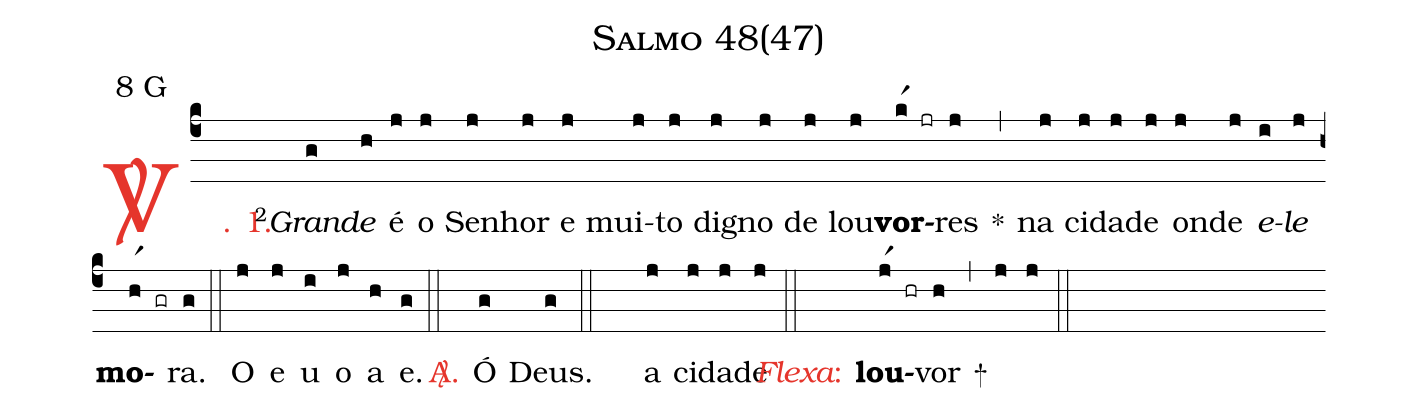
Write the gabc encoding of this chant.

name: Salmo 48(47);
mode: 8;
mode-differentia: G;
%%
(c4)

<c><sp>V/</sp>. 1.</c>() <v>\VSup{2}</v><i>Gran</i>(g)<i>de</i>(h) é(j) o(j) Se(j)nhor(j) e(j) mui(j)to(j) dig(j)no(j) de(j) lou(j)<b>vor</b>(kr1 jr)res(j) *(,) na(j) ci(j)da(j)de(j) on(j)de(j) <i>e</i>(i)<i>le</i>(j) <b>mo</b>(hr1 gr)ra.(g) (::)

<eu>O(j) e(j) u(i) o(j) a(h) e.</eu>(g) (::)

<nlba><c><sp>A/</sp>.</c>() Ó</nlba>(g) Deus.(g) (::)

<nlba><c><i>~</i>~</c>() a</nlba>(j) ci(j)da(j)de(j) (::)

<nlba><c><i>Flexa</i>:</c>() <b>lou</b></nlba>(jr1 hr)vor(h) +(,) (j) (j) (::)
